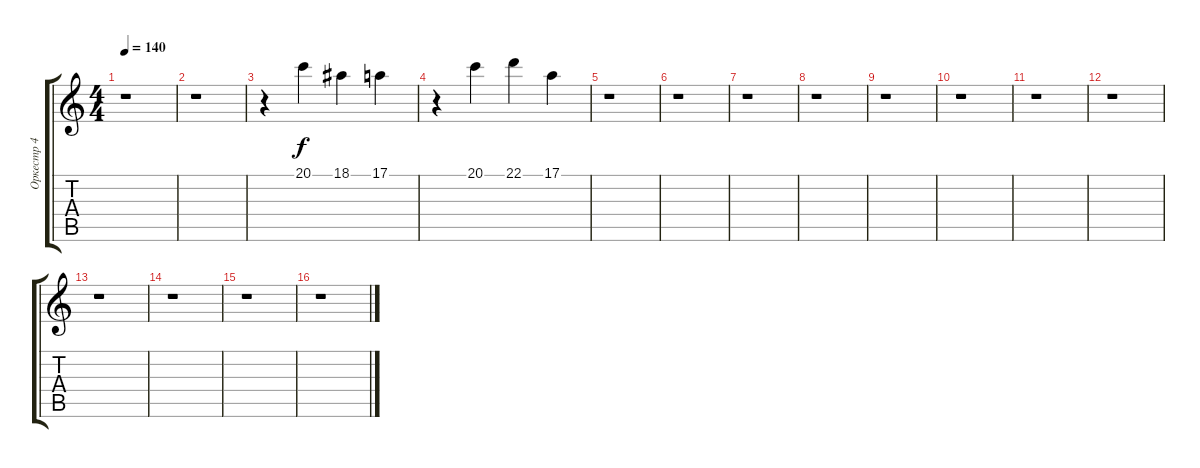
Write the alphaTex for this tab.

\track ("Оркестр 4" "Оркестр 4") {instrument flute}
\staff {score tabs}
\tuning (E4 B3 G3 D3 A2 E2) {hide}
\ts (4 4)
\tempo 140
\clef g2
\ks c
r.1{dy f} |
r.1 |
r.4 20.1.4 18.1.4 17.1.4 |
r.4 20.1.4 22.1.4 17.1.4 |
r.1 |
r.1 |
r.1 |
r.1 |
r.1 |
r.1 |
r.1 |
r.1 |
r.1 |
r.1 |
r.1 |
r.1
